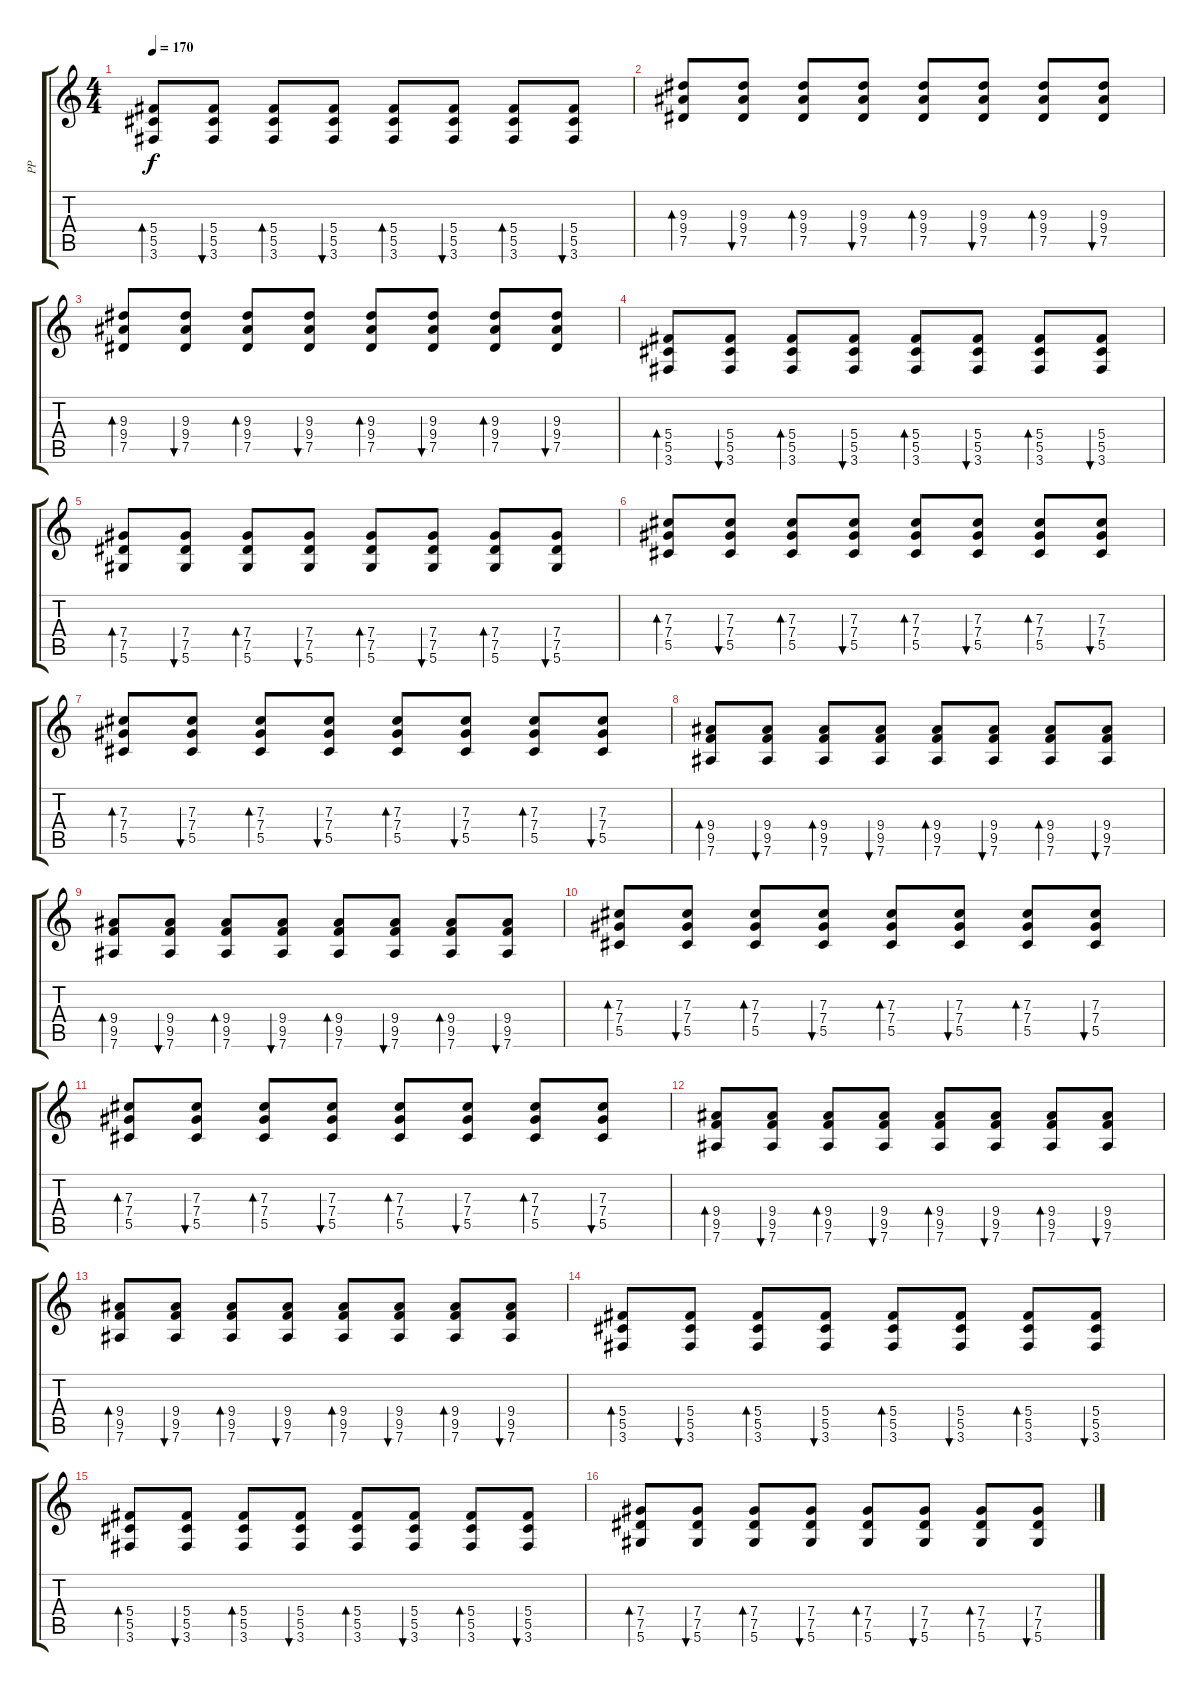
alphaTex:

\track ("PP" "PP") {instrument overdrivenguitar}
\staff {score tabs}
\tuning (Eb4 Bb3 Gb3 Db3 Ab2 Eb2) {hide}
\ts (4 4)
\tempo 170
\clef g2
\ks c
(5.4 5.5 3.6).8{bd 30 dy f} (5.4 5.5 3.6).8{bu 30} (5.4 5.5 3.6).8{bd 30} (5.4 5.5 3.6).8{bu 30} (5.4 5.5 3.6).8{bd 30} (5.4 5.5 3.6).8{bu 30} (5.4 5.5 3.6).8{bd 30} (5.4 5.5 3.6).8{bu 30} |
(9.3 9.4 7.5).8{bd 30} (9.3 9.4 7.5).8{bu 30} (9.3 9.4 7.5).8{bd 30} (9.3 9.4 7.5).8{bu 30} (9.3 9.4 7.5).8{bd 30} (9.3 9.4 7.5).8{bu 30} (9.3 9.4 7.5).8{bd 30} (9.3 9.4 7.5).8{bu 30} |
(9.3 9.4 7.5).8{bd 30} (9.3 9.4 7.5).8{bu 30} (9.3 9.4 7.5).8{bd 30} (9.3 9.4 7.5).8{bu 30} (9.3 9.4 7.5).8{bd 30} (9.3 9.4 7.5).8{bu 30} (9.3 9.4 7.5).8{bd 30} (9.3 9.4 7.5).8{bu 30} |
(5.4 5.5 3.6).8{bd 30} (5.4 5.5 3.6).8{bu 30} (5.4 5.5 3.6).8{bd 30} (5.4 5.5 3.6).8{bu 30} (5.4 5.5 3.6).8{bd 30} (5.4 5.5 3.6).8{bu 30} (5.4 5.5 3.6).8{bd 30} (5.4 5.5 3.6).8{bu 30} |
(7.4 7.5 5.6).8{bd 30} (7.4 7.5 5.6).8{bu 30} (7.4 7.5 5.6).8{bd 30} (7.4 7.5 5.6).8{bu 30} (7.4 7.5 5.6).8{bd 30} (7.4 7.5 5.6).8{bu 30} (7.4 7.5 5.6).8{bd 30} (7.4 7.5 5.6).8{bu 30} |
(7.3 7.4 5.5).8{bd 30} (7.3 7.4 5.5).8{bu 30} (7.3 7.4 5.5).8{bd 30} (7.3 7.4 5.5).8{bu 30} (7.3 7.4 5.5).8{bd 30} (7.3 7.4 5.5).8{bu 30} (7.3 7.4 5.5).8{bd 30} (7.3 7.4 5.5).8{bu 30} |
(7.3 7.4 5.5).8{bd 30} (7.3 7.4 5.5).8{bu 30} (7.3 7.4 5.5).8{bd 30} (7.3 7.4 5.5).8{bu 30} (7.3 7.4 5.5).8{bd 30} (7.3 7.4 5.5).8{bu 30} (7.3 7.4 5.5).8{bd 30} (7.3 7.4 5.5).8{bu 30} |
(9.4 9.5 7.6).8{bd 30} (9.4 9.5 7.6).8{bu 30} (9.4 9.5 7.6).8{bd 30} (9.4 9.5 7.6).8{bu 30} (9.4 9.5 7.6).8{bd 30} (9.4 9.5 7.6).8{bu 30} (9.4 9.5 7.6).8{bd 30} (9.4 9.5 7.6).8{bu 30} |
(9.4 9.5 7.6).8{bd 30} (9.4 9.5 7.6).8{bu 30} (9.4 9.5 7.6).8{bd 30} (9.4 9.5 7.6).8{bu 30} (9.4 9.5 7.6).8{bd 30} (9.4 9.5 7.6).8{bu 30} (9.4 9.5 7.6).8{bd 30} (9.4 9.5 7.6).8{bu 30} |
(7.3 7.4 5.5).8{bd 30} (7.3 7.4 5.5).8{bu 30} (7.3 7.4 5.5).8{bd 30} (7.3 7.4 5.5).8{bu 30} (7.3 7.4 5.5).8{bd 30} (7.3 7.4 5.5).8{bu 30} (7.3 7.4 5.5).8{bd 30} (7.3 7.4 5.5).8{bu 30} |
(7.3 7.4 5.5).8{bd 30} (7.3 7.4 5.5).8{bu 30} (7.3 7.4 5.5).8{bd 30} (7.3 7.4 5.5).8{bu 30} (7.3 7.4 5.5).8{bd 30} (7.3 7.4 5.5).8{bu 30} (7.3 7.4 5.5).8{bd 30} (7.3 7.4 5.5).8{bu 30} |
(9.4 9.5 7.6).8{bd 30} (9.4 9.5 7.6).8{bu 30} (9.4 9.5 7.6).8{bd 30} (9.4 9.5 7.6).8{bu 30} (9.4 9.5 7.6).8{bd 30} (9.4 9.5 7.6).8{bu 30} (9.4 9.5 7.6).8{bd 30} (9.4 9.5 7.6).8{bu 30} |
(9.4 9.5 7.6).8{bd 30} (9.4 9.5 7.6).8{bu 30} (9.4 9.5 7.6).8{bd 30} (9.4 9.5 7.6).8{bu 30} (9.4 9.5 7.6).8{bd 30} (9.4 9.5 7.6).8{bu 30} (9.4 9.5 7.6).8{bd 30} (9.4 9.5 7.6).8{bu 30} |
(5.4 5.5 3.6).8{bd 30} (5.4 5.5 3.6).8{bu 30} (5.4 5.5 3.6).8{bd 30} (5.4 5.5 3.6).8{bu 30} (5.4 5.5 3.6).8{bd 30} (5.4 5.5 3.6).8{bu 30} (5.4 5.5 3.6).8{bd 30} (5.4 5.5 3.6).8{bu 30} |
(5.4 5.5 3.6).8{bd 30} (5.4 5.5 3.6).8{bu 30} (5.4 5.5 3.6).8{bd 30} (5.4 5.5 3.6).8{bu 30} (5.4 5.5 3.6).8{bd 30} (5.4 5.5 3.6).8{bu 30} (5.4 5.5 3.6).8{bd 30} (5.4 5.5 3.6).8{bu 30} |
(7.4 7.5 5.6).8{bd 30} (7.4 7.5 5.6).8{bu 30} (7.4 7.5 5.6).8{bd 30} (7.4 7.5 5.6).8{bu 30} (7.4 7.5 5.6).8{bd 30} (7.4 7.5 5.6).8{bu 30} (7.4 7.5 5.6).8{bd 30} (7.4 7.5 5.6).8{bu 30}
